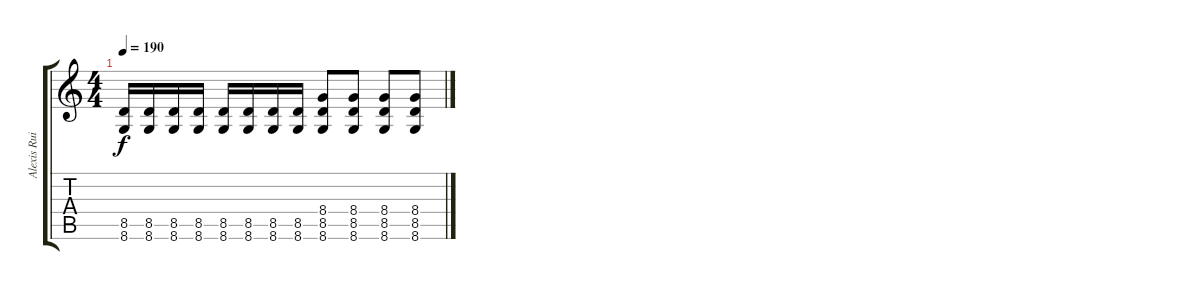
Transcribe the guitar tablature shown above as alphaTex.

\track ("Alexis Ruiz (Guitarra 1)" "Alexis Rui") {instrument distortionguitar}
\staff {score tabs}
\tuning (Db4 Ab3 E3 B2 Gb2 B1) {hide}
\ts (4 4)
\tempo 190
\clef g2
\ks c
(8.5 8.6).16{dy f} (8.5 8.6).16 (8.5 8.6).16 (8.5 8.6).16 (8.5 8.6).16 (8.5 8.6).16 (8.5 8.6).16 (8.5 8.6).16 (8.4 8.5 8.6).8 (8.4 8.5 8.6).8 (8.4 8.5 8.6).8 (8.4 8.5 8.6).8
